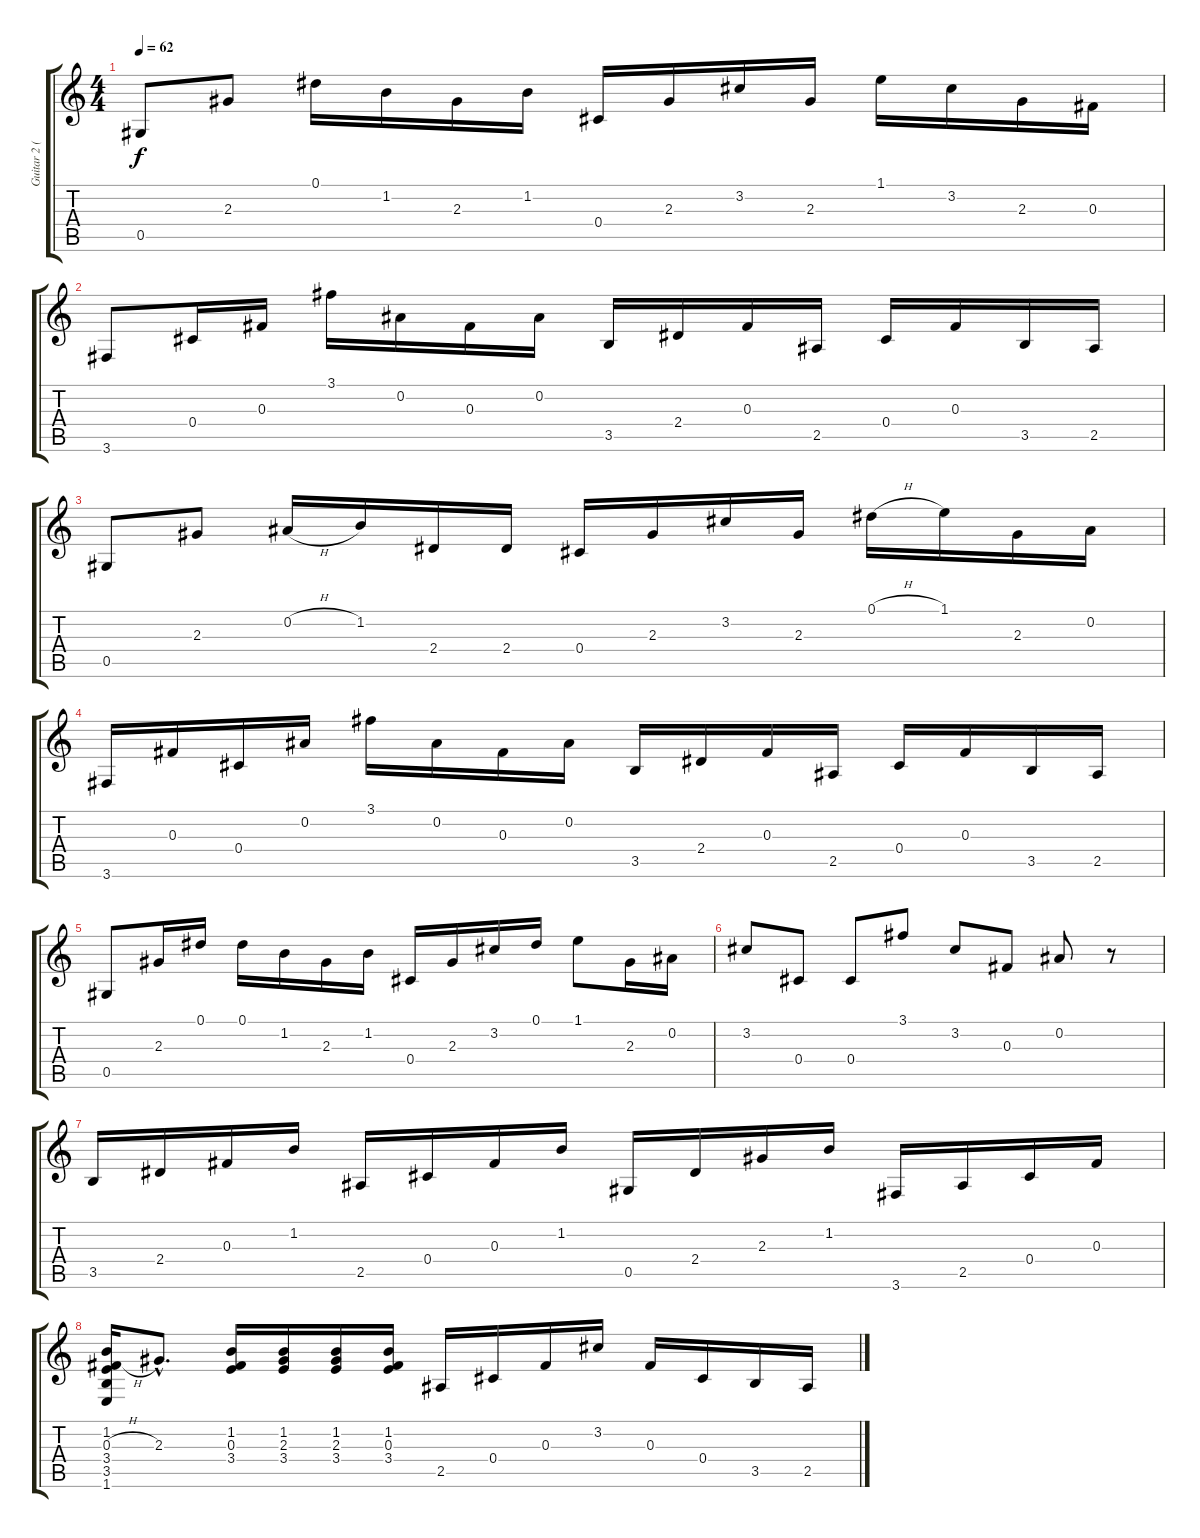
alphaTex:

\track ("Guitar 2 ( Acoustic )" "Guitar 2 (") {instrument acousticguitarsteel}
\staff {score tabs}
\tuning (Eb4 Bb3 Gb3 Db3 Ab2 Eb2) {hide}
\ts (4 4)
\tempo 62
\clef g2
\ks c
0.5.8{dy f} 2.3.8 0.1.16 1.2.16 2.3.16 1.2.16 0.4.16 2.3.16 3.2.16 2.3.16 1.1.16 3.2.16 2.3.16 0.3.16 |
3.6.8 0.4.16 0.3.16 3.1.16 0.2.16 0.3.16 0.2.16 3.5.16 2.4.16 0.3.16 2.5.16 0.4.16 0.3.16 3.5.16 2.5.16 |
0.5.8 2.3.8 0.2{h}.16 1.2.16 2.4.16 2.4.16 0.4.16 2.3.16 3.2.16 2.3.16 0.1{h}.16 1.1.16 2.3.16 0.2.16 |
3.6.16 0.3.16 0.4.16 0.2.16 3.1.16 0.2.16 0.3.16 0.2.16 3.5.16 2.4.16 0.3.16 2.5.16 0.4.16 0.3.16 3.5.16 2.5.16 |
0.5.8 2.3.16 0.1.16 0.1.16 1.2.16 2.3.16 1.2.16 0.4.16 2.3.16 3.2.16 0.1.16 1.1.8 2.3.16 0.2.16 |
3.2.8 0.4.8 0.4.8 3.1.8 3.2.8 0.3.8 0.2.8 r.8 |
3.5.16 2.4.16 0.3.16 1.2.16 2.5.16 0.4.16 0.3.16 1.2.16 0.5.16 2.4.16 2.3.16 1.2.16 3.6.16 2.5.16 0.4.16 0.3.16 |
(1.2 0.3{h} 3.4 3.5 1.6).16 2.3{hac}.8{d} (1.2 0.3 3.4).16 (1.2 2.3 3.4).16 (1.2 2.3 3.4).16 (1.2 0.3 3.4).16 2.5.16 0.4.16 0.3.16 3.2.16 0.3.16 0.4.16 3.5.16 2.5.16
